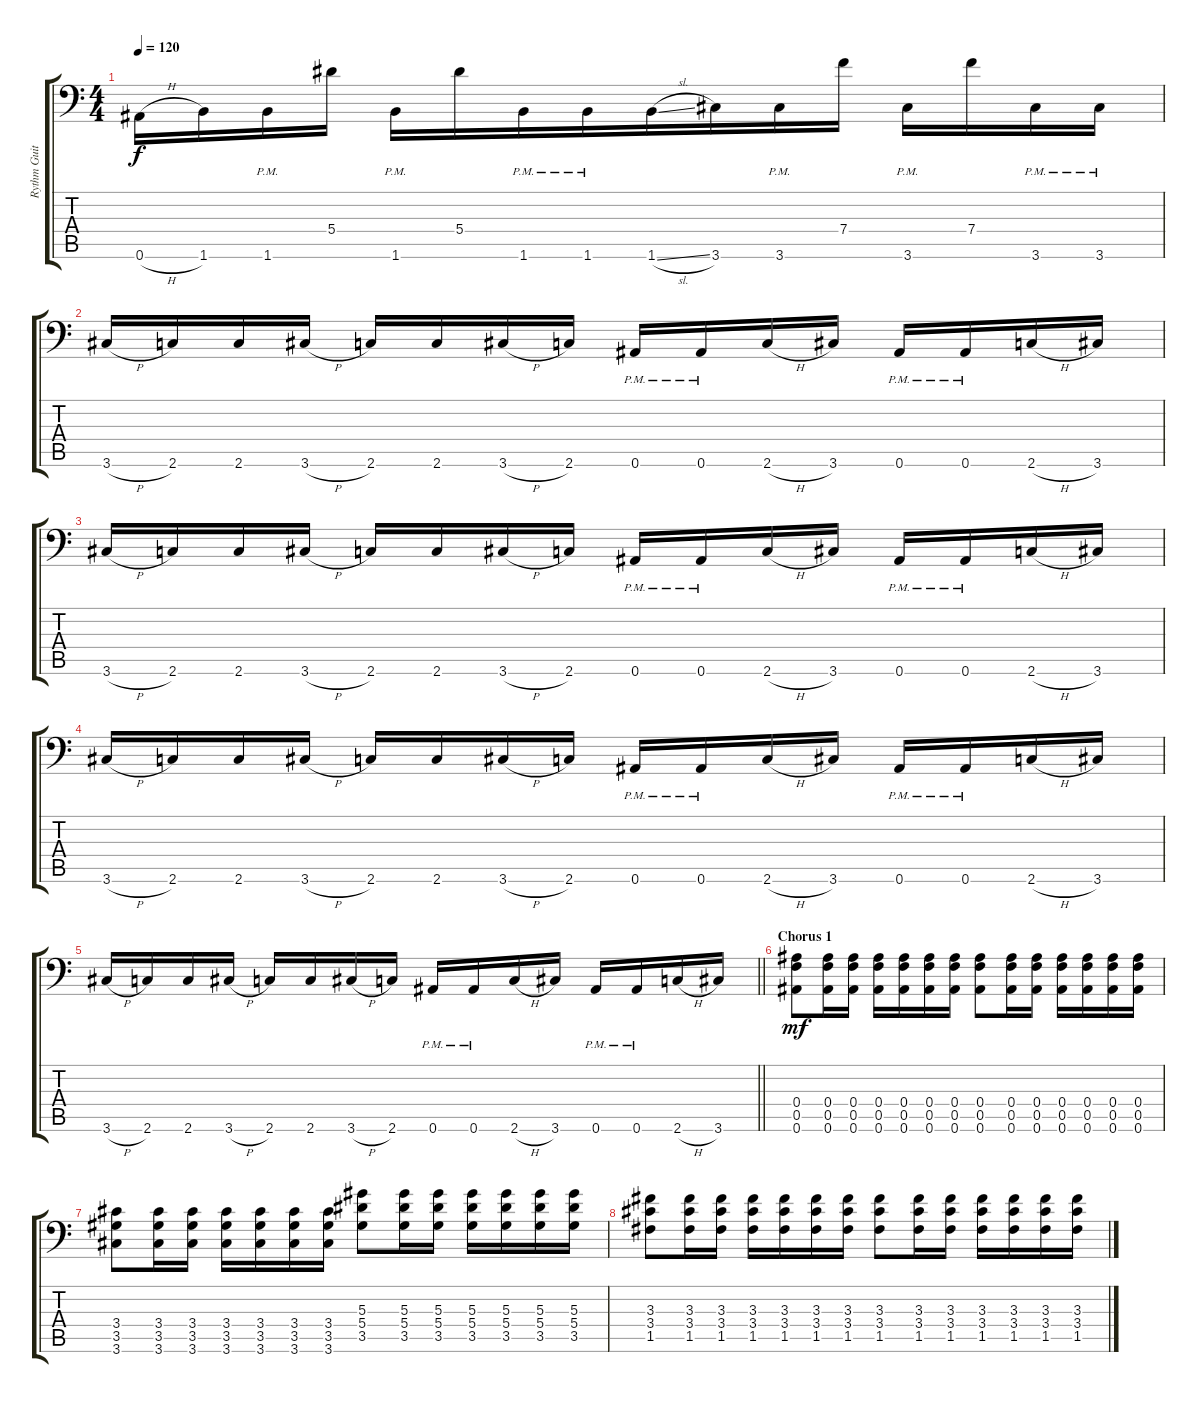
\track ("Rythm Guitar 1" "Rythm Guit") {instrument distortionguitar}
\staff {score tabs}
\tuning (C4 G3 Eb3 Bb2 F2 Bb1) {hide}
\ts (4 4)
\tempo 120
\clef f4
\ks c
0.6{h}.16{dy f} 1.6.16 1.6{pm}.16 5.4.16 1.6{pm}.16 5.4.16 1.6{pm}.16 1.6{pm}.16{beam merge} 1.6{sl}.16 3.6.16{beam merge} 3.6{pm}.16 7.4.16 3.6{pm}.16 7.4.16 3.6{pm}.16 3.6{pm}.16 |
3.6{h}.16 2.6.16 2.6.16 3.6{h}.16 2.6.16 2.6.16 3.6{h}.16 2.6.16 0.6{pm}.16 0.6{pm}.16 2.6{h}.16 3.6.16 0.6{pm}.16 0.6{pm}.16 2.6{h}.16 3.6.16 |
3.6{h}.16 2.6.16 2.6.16 3.6{h}.16 2.6.16 2.6.16 3.6{h}.16 2.6.16 0.6{pm}.16 0.6{pm}.16 2.6{h}.16 3.6.16 0.6{pm}.16 0.6{pm}.16 2.6{h}.16 3.6.16 |
3.6{h}.16 2.6.16 2.6.16 3.6{h}.16 2.6.16 2.6.16 3.6{h}.16 2.6.16 0.6{pm}.16 0.6{pm}.16 2.6{h}.16 3.6.16 0.6{pm}.16 0.6{pm}.16 2.6{h}.16 3.6.16 |
\barLineRight lightlight
3.6{h}.16 2.6.16 2.6.16 3.6{h}.16 2.6.16 2.6.16 3.6{h}.16 2.6.16 0.6{pm}.16 0.6{pm}.16 2.6{h}.16 3.6.16 0.6{pm}.16 0.6{pm}.16 2.6{h}.16 3.6.16 |
\section ("" "Chorus 1")
(0.4 0.5 0.6).8{dy mf beam merge} (0.4 0.5 0.6).16 (0.4 0.5 0.6).16 (0.4 0.5 0.6).16 (0.4 0.5 0.6).16 (0.4 0.5 0.6).16{beam merge} (0.4 0.5 0.6).16 (0.4 0.5 0.6).8{beam merge} (0.4 0.5 0.6).16 (0.4 0.5 0.6).16 (0.4 0.5 0.6).16 (0.4 0.5 0.6).16{beam merge} (0.4 0.5 0.6).16{beam merge} (0.4 0.5 0.6).16 |
(3.4 3.5 3.6).8 (3.4 3.5 3.6).16{beam merge} (3.4 3.5 3.6).16 (3.4 3.5 3.6).16 (3.4 3.5 3.6).16 (3.4 3.5 3.6).16{beam merge} (3.4 3.5 3.6).16 (5.3 5.4 3.5).8 (5.3 5.4 3.5).16 (5.3 5.4 3.5).16 (5.3 5.4 3.5).16 (5.3 5.4 3.5).16 (5.3 5.4 3.5).16{beam merge} (5.3 5.4 3.5).16 |
(3.3 3.4 1.5).8{beam merge} (3.3 3.4 1.5).16 (3.3 3.4 1.5).16 (3.3 3.4 1.5).16 (3.3 3.4 1.5).16{beam merge} (3.3 3.4 1.5).16{beam merge} (3.3 3.4 1.5).16 (3.3 3.4 1.5).8 (3.3 3.4 1.5).16 (3.3 3.4 1.5).16 (3.3 3.4 1.5).16 (3.3 3.4 1.5).16{beam merge} (3.3 3.4 1.5).16{beam merge} (3.3 3.4 1.5).16
